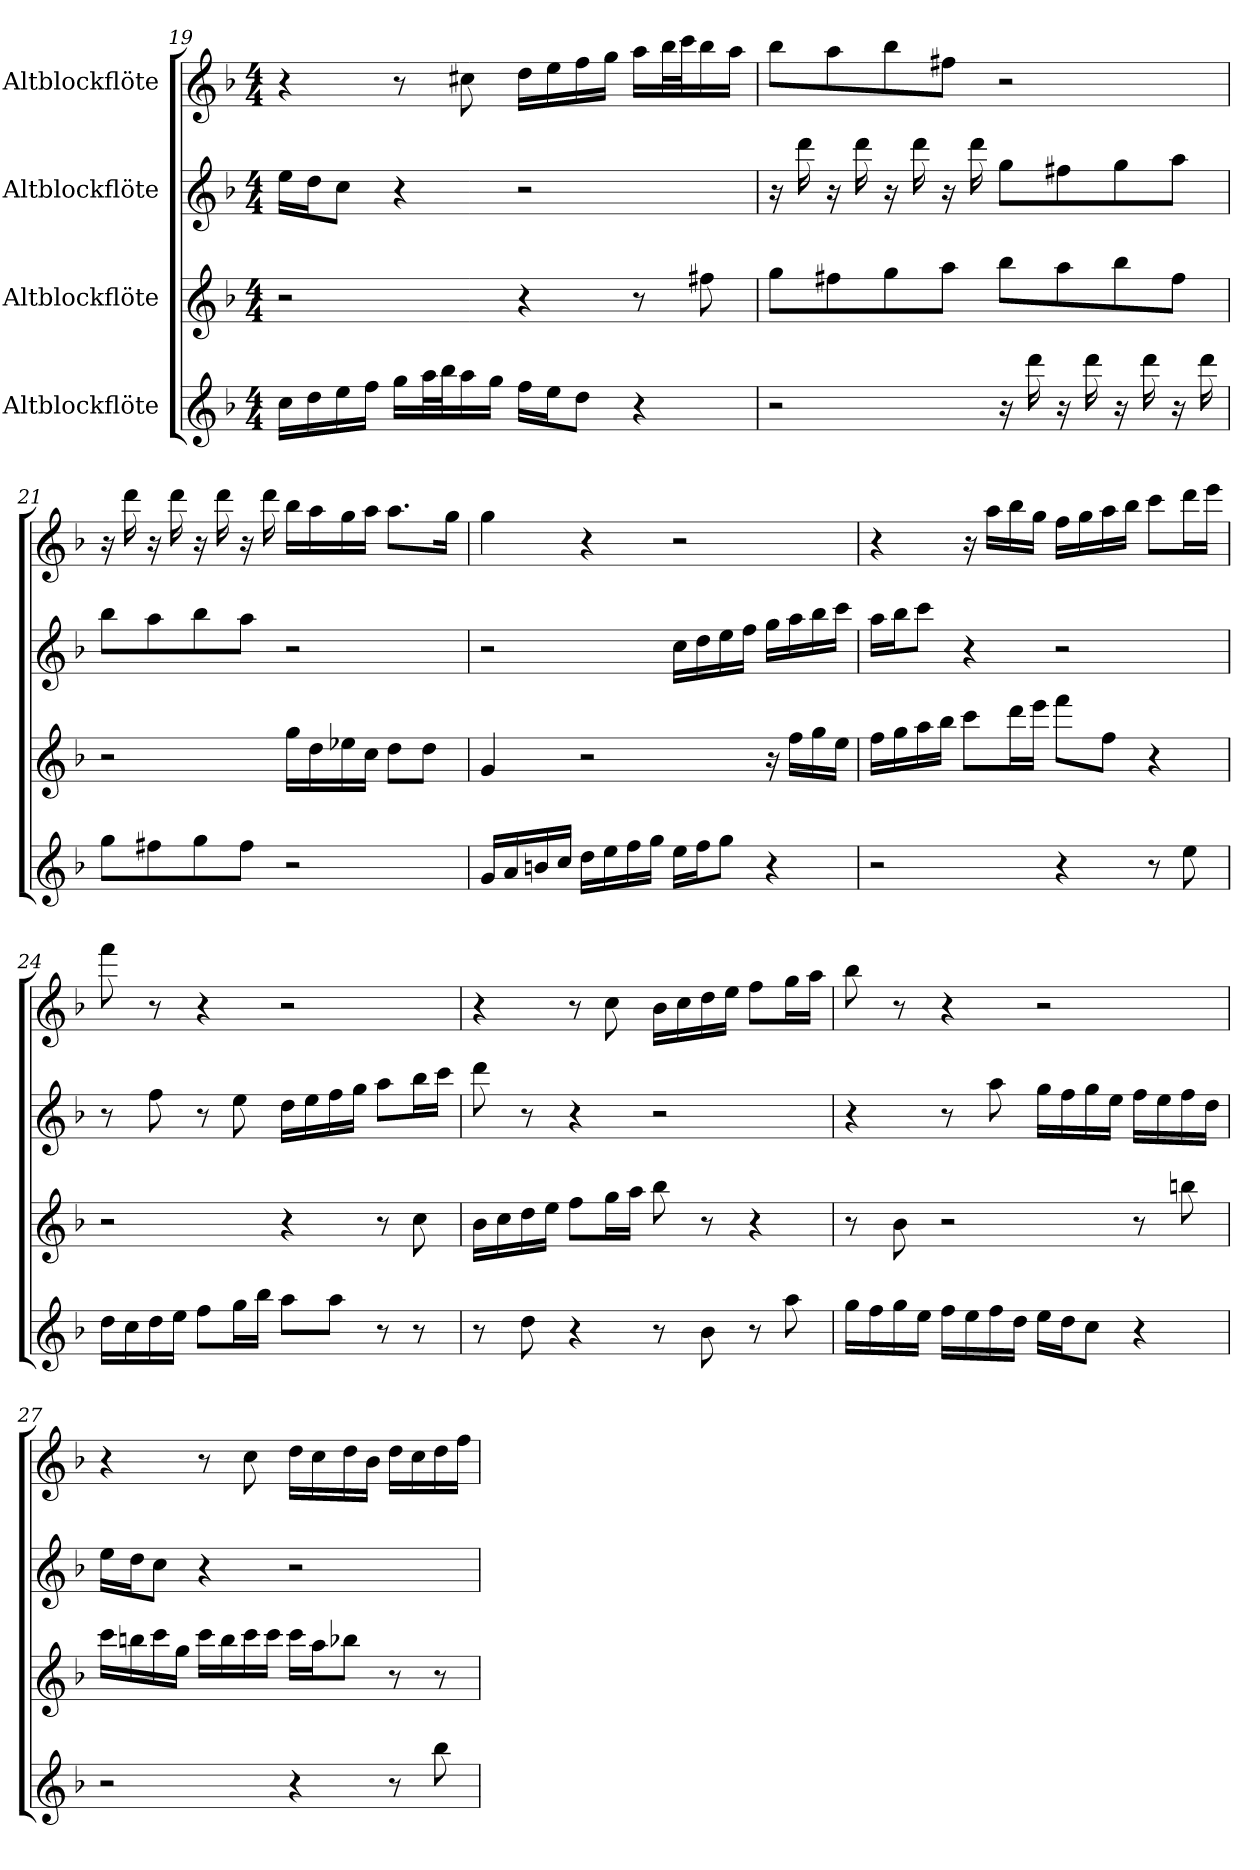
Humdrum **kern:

**kern	**kern	**kern	**kern
*part4	*part3	*part2	*part1
*staff4	*staff3	*staff2	*staff1
*I"Altblockflöte	*I"Altblockflöte	*I"Altblockflöte	*I"Altblockflöte
*clefG2	*clefG2	*clefG2	*clefG2
*k[b-]	*k[b-]	*k[b-]	*k[b-]
*M4/4	*M4/4	*M4/4	*M4/4
=19	=19	=19	=19
16cc\LL	2r	16ee\LL	4r
16dd\	.	16dd\J	.
16ee\	.	8cc\J	.
16ff\JJ	.	.	.
16gg\LL	.	4r	8r
32aa\L	.	.	.
32bb-\J	.	.	.
16aa\	.	.	8cc#X\
16gg\JJ	.	.	.
16ff\LL	4r	2r	16dd\LL
16ee\J	.	.	16ee\
8dd\J	.	.	16ff\
.	.	.	16gg\JJ
4r	8r	.	16aa\LL
.	.	.	32bb-\L
.	.	.	32ccc\J
.	8ff#X\	.	16bb-\
.	.	.	16aa\JJ
!!LO:LB:g=z
=20	=20	=20	=20
2r	8gg\L	16r	8bb-\L
.	.	16ddd\	.
.	8ff#X\	16r	8aa\
.	.	16ddd\	.
.	8gg\	16r	8bb-\
.	.	16ddd\	.
.	8aa\J	16r	8ff#X\J
.	.	16ddd\	.
16r	8bb-\L	8gg\L	2r
16ddd\	.	.	.
16r	8aa\	8ff#X\	.
16ddd\	.	.	.
16r	8bb-\	8gg\	.
16ddd\	.	.	.
16r	8ff#\J	8aa\J	.
16ddd\	.	.	.
=21	=21	=21	=21
8gg\L	2r	8bb-\L	16r
.	.	.	16ddd\
8ff#X\	.	8aa\	16r
.	.	.	16ddd\
8gg\	.	8bb-\	16r
.	.	.	16ddd\
8ff#\J	.	8aa\J	16r
.	.	.	16ddd\
2r	16gg\LL	2r	16bb-\LL
.	16dd\	.	16aa\
.	16ee-X\	.	16gg\
.	16cc\JJ	.	16aa\JJ
.	8dd\L	.	8.aa\L
.	8dd\J	.	.
.	.	.	16gg\Jk
=22	=22	=22	=22
16g/LL	4g/	2r	4gg\
16a/	.	.	.
16bn/	.	.	.
16cc/JJ	.	.	.
16dd\LL	2r	.	4r
16ee\	.	.	.
16ff\	.	.	.
16gg\JJ	.	.	.
16ee\LL	.	16cc\LL	2r
16ff\J	.	16dd\	.
8gg\J	.	16ee\	.
.	.	16ff\JJ	.
4r	16r	16gg\LL	.
.	16ff\LL	16aa\	.
.	16gg\	16bb-\	.
.	16ee\JJ	16ccc\JJ	.
!!LO:PB:g=z
=23	=23	=23	=23
2r	16ff\LL	16aa\LL	4r
.	16gg\	16bb-\J	.
.	16aa\	8ccc\J	.
.	16bb-\JJ	.	.
.	8ccc\L	4r	16r
.	.	.	16aa\LL
.	16ddd\L	.	16bb-\
.	16eee\JJ	.	16gg\JJ
4r	8fff\L	2r	16ff\LL
.	.	.	16gg\
.	8ff\J	.	16aa\
.	.	.	16bb-\JJ
8r	4r	.	8ccc\L
8ee\	.	.	16ddd\L
.	.	.	16eee\JJ
=24	=24	=24	=24
16dd\LL	2r	8r	8fff\
16cc\	.	.	.
16dd\	.	8ff\	8r
16ee\JJ	.	.	.
8ff\L	.	8r	4r
16gg\L	.	8ee\	.
16bb-\JJ	.	.	.
8aa\L	4r	16dd\LL	2r
.	.	16ee\	.
8aa\J	.	16ff\	.
.	.	16gg\JJ	.
8r	8r	8aa\L	.
8r	8cc\	16bb-\L	.
.	.	16ccc\JJ	.
=25	=25	=25	=25
8r	16b-\LL	8ddd\	4r
.	16cc\	.	.
8dd\	16dd\	8r	.
.	16ee\JJ	.	.
4r	8ff\L	4r	8r
.	16gg\L	.	8cc\
.	16aa\JJ	.	.
8r	8bb-\	2r	16b-\LL
.	.	.	16cc\
8b-\	8r	.	16dd\
.	.	.	16ee\JJ
8r	4r	.	8ff\L
8aa\	.	.	16gg\L
.	.	.	16aa\JJ
!!LO:LB:g=z
=26	=26	=26	=26
16gg\LL	8r	4r	8bb-\
16ff\	.	.	.
16gg\	8b-\	.	8r
16ee\JJ	.	.	.
16ff\LL	2r	8r	4r
16ee\	.	.	.
16ff\	.	8aa\	.
16dd\JJ	.	.	.
16ee\LL	.	16gg\LL	2r
16dd\J	.	16ff\	.
8cc\J	.	16gg\	.
.	.	16ee\JJ	.
4r	8r	16ff\LL	.
.	.	16ee\	.
.	8bbn\	16ff\	.
.	.	16dd\JJ	.
=27	=27	=27	=27
2r	16ccc\LL	16ee\LL	4r
.	16bbn\	16dd\J	.
.	16ccc\	8cc\J	.
.	16gg\JJ	.	.
.	16ccc\LL	4r	8r
.	16bb\	.	.
.	16ccc\	.	8cc\
.	16ccc\JJ	.	.
4r	16ccc\LL	2r	16dd\LL
.	16aa\J	.	16cc\
.	8bb-X\J	.	16dd\
.	.	.	16b-\JJ
8r	8r	.	16dd\LL
.	.	.	16cc\
8bb-\	8r	.	16dd\
.	.	.	16ff\JJ
=	=	=	=
*-	*-	*-	*-
